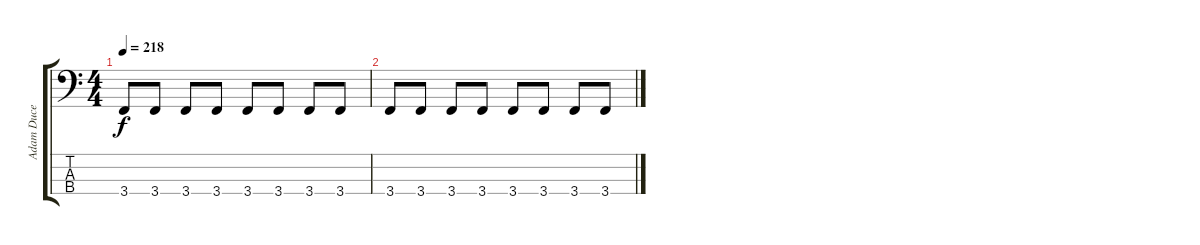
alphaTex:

\track ("Adam Duce" "Adam Duce") {instrument electricbasspick}
\staff {score tabs}
\tuning (F2 C2 G1 D1) {hide}
\ts (4 4)
\tempo 218
\clef f4
\ks c
3.4.8{dy f} 3.4.8 3.4.8 3.4.8 3.4.8 3.4.8 3.4.8 3.4.8 |
3.4.8 3.4.8 3.4.8 3.4.8 3.4.8 3.4.8 3.4.8 3.4.8
